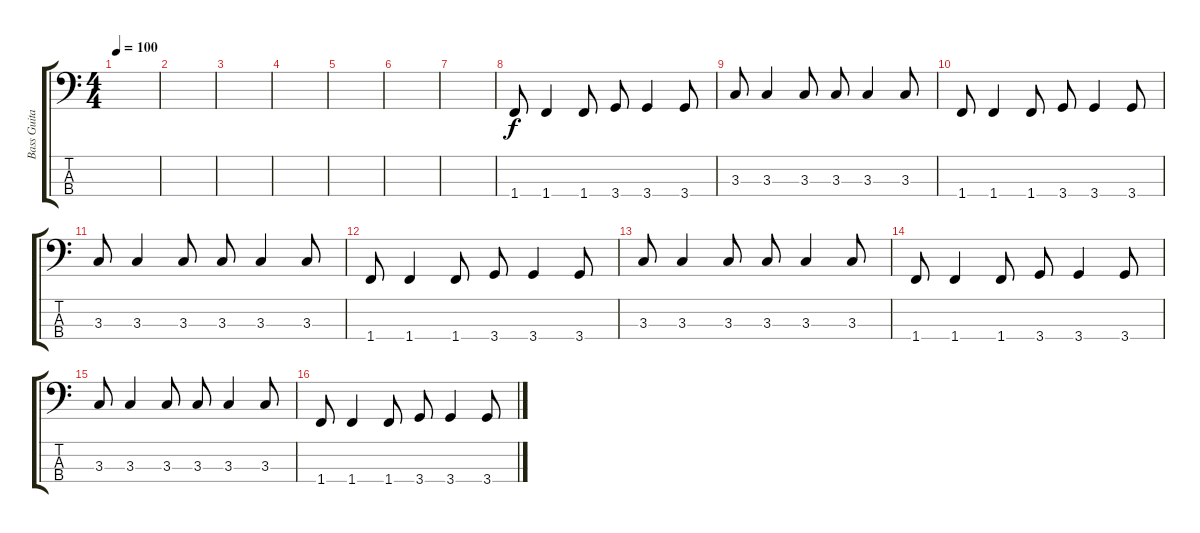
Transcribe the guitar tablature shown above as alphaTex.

\track ("Bass Guitar" "Bass Guita") {instrument electricbasspick}
\staff {score tabs}
\tuning (G2 D2 A1 E1) {hide}
\ts (4 4)
\tempo 100
\clef f4
\ks c
|
|
|
|
|
|
|
\section ("" "")
1.4.8 1.4.4 1.4.8 3.4.8 3.4.4 3.4.8 |
3.3.8 3.3.4 3.3.8 3.3.8 3.3.4 3.3.8 |
1.4.8 1.4.4 1.4.8 3.4.8 3.4.4 3.4.8 |
3.3.8 3.3.4 3.3.8 3.3.8 3.3.4 3.3.8 |
1.4.8 1.4.4 1.4.8 3.4.8 3.4.4 3.4.8 |
3.3.8 3.3.4 3.3.8 3.3.8 3.3.4 3.3.8 |
1.4.8 1.4.4 1.4.8 3.4.8 3.4.4 3.4.8 |
3.3.8 3.3.4 3.3.8 3.3.8 3.3.4 3.3.8 |
1.4.8 1.4.4 1.4.8 3.4.8 3.4.4 3.4.8
